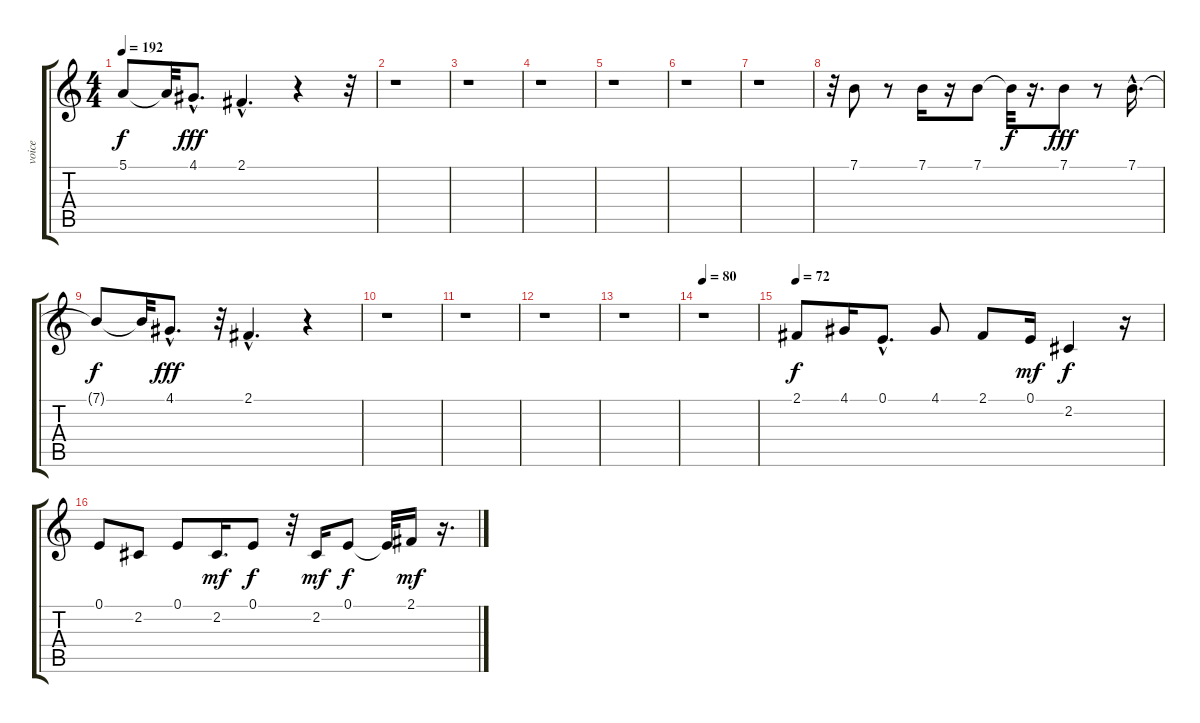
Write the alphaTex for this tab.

\track ("voice" "voice") {instrument electricgrandpiano}
\staff {score tabs}
\tuning (E4 B3 G3 D3 A2 E2) {hide}
\ts (4 4)
\tempo 192
\clef g2
\ks c
5.1{t}.8{dy f} 5.1{t}.32 4.1{hac}.8{d dy fff} 2.1{hac}.4{d} r.4 r.32 |
r.1 |
r.1 |
r.1 |
r.1 |
r.1 |
r.1 |
r.32 7.1.8 r.8 7.1.16 r.16 7.1.8 7.1{t}.32{dy f} r.16{d} 7.1.8{dy fff} r.8 7.1{hac}.16{d} |
7.1{t}.8{dy f} 7.1{t}.32 4.1{hac}.8{d dy fff} r.32 2.1{hac}.4{d} r.4 |
r.1 |
r.1 |
r.1 |
r.1 |
\tempo 80
r.1 |
\tempo 72
2.1.8{dy f} 4.1.16 0.1{hac}.8{d} 4.1.8 2.1.8 0.1.16{dy mf} 2.2.4{dy f} r.16 |
0.1.8 2.2.8 0.1.8 2.2.16{d dy mf} 0.1.8{dy f} r.32 2.2.16{dy mf} 0.1.8{dy f} 0.1{t}.32 2.1.16{dy mf} r.16{d}
